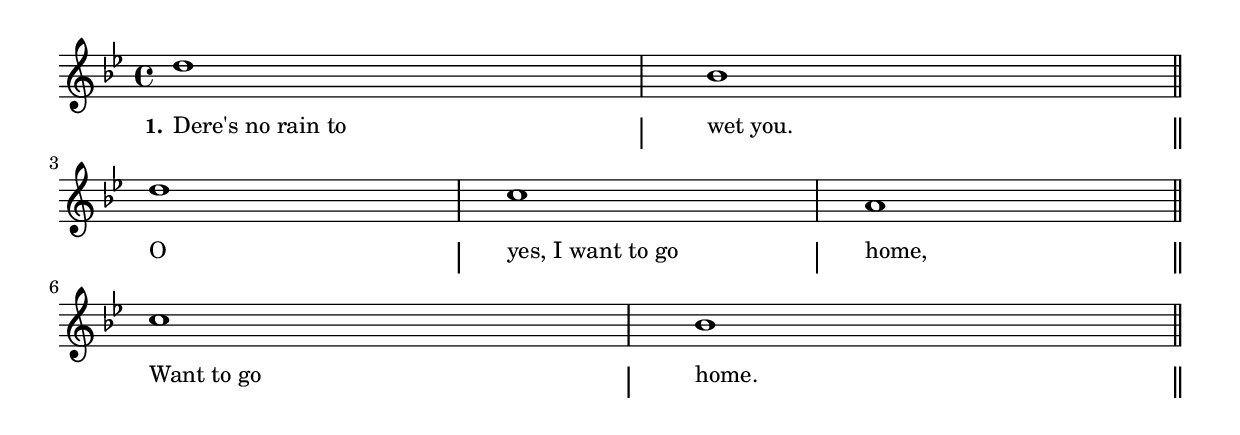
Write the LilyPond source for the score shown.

% 061.ly - Score sheet for "I Want To Go Home."
% Copyright (C) 2007  Marcus Brinkmann <marcus@gnu.org>
%
% This score sheet is free software; you can redistribute it and/or
% modify it under the terms of the Creative Commons Legal Code
% Attribution-ShareALike as published by Creative Commons; either
% version 2.0 of the License, or (at your option) any later version.
%
% This score sheet is distributed in the hope that it will be useful,
% but WITHOUT ANY WARRANTY; without even the implied warranty of
% MERCHANTABILITY or FITNESS FOR A PARTICULAR PURPOSE.  See the
% Creative Commons Legal Code Attribution-ShareALike for more details.
%
% You should have received a copy of the Creative Commons Legal Code
% Attribution-ShareALike along with this score sheet; if not, write to
% Creative Commons, 543 Howard Street, 5th Floor,
% San Francisco, CA 94105-3013  United States

\version "2.10.0"

%\header
%{
%  title = "I Want To Go Home"
%  composer = "trad."
%}

melody =
<<
     \context Voice
    {
	\set Staff.midiInstrument = "acoustic grand"
	\override Staff.VerticalAxisGroup #'minimum-Y-extent = #'(0 . 0)
	
	\autoBeamOff

	\time 4/4
	\clef violin
	\key bes \major
	{
	    d''1 | bes' \bar "||" \break
	    d''1 | c''1 | a' \bar "||" \break
	    c''1 | bes' \bar "||"
	}
    }
    \lyricsto "" \new Lyrics
    {
        \override LyricText #'font-size = #0
        \override StanzaNumber #'font-size = #-1

%	\override LyricSpace #'minimum-distance = #5.0
	\override LyricText #'self-alignment-X = #LEFT

%% FIXME: align left end of the notes to the lyrics.
	\set stanza = "1."
	"Dere's no rain to" "wet you."
	"O" "yes, I want to go" "home,"
	"Want to go" "home."
    }
>>


\score
{
  \context ChoirStaff << \new Staff { \melody } >>

  \layout
  {
    indent = 0.0
    \context
    {
      \Lyrics
      \consists Bar_engraver
      %% need procedure, since lyrics doesn't have a staff_sym
      %% engraver.
      \override BarLine #'bar-size = #3.0
    }
%     \context
%     {
%       \Staff
%       \remove "Bar_engraver"
%     }
  }
}

\score
{
  \new Staff { \unfoldRepeats \melody }

  
  \midi {
    \context {
      \Score
      tempoWholesPerMinute = #(ly:make-moment 82 4)
      }
    }


}
